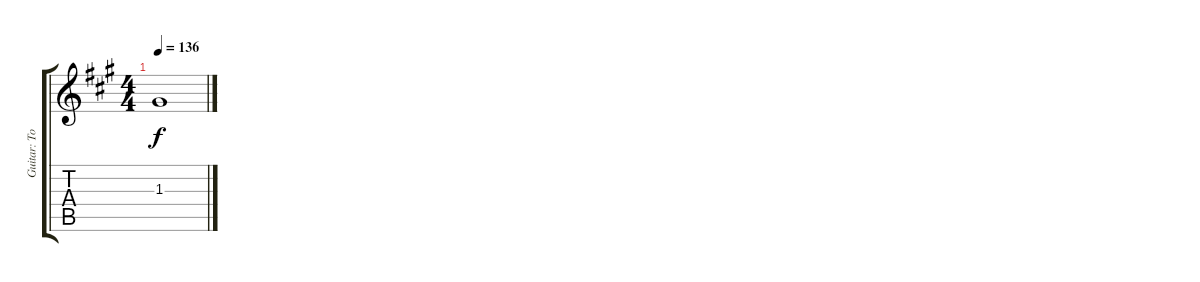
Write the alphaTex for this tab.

\track ("Guitar: Tony" "Guitar: To") {instrument overdrivenguitar}
\staff {score tabs}
\tuning (E4 B3 G3 D3 A2 E2) {hide}
\ts (4 4)
\tempo 136
\clef g2
\ks a
1.3{t}.1{dy f}
